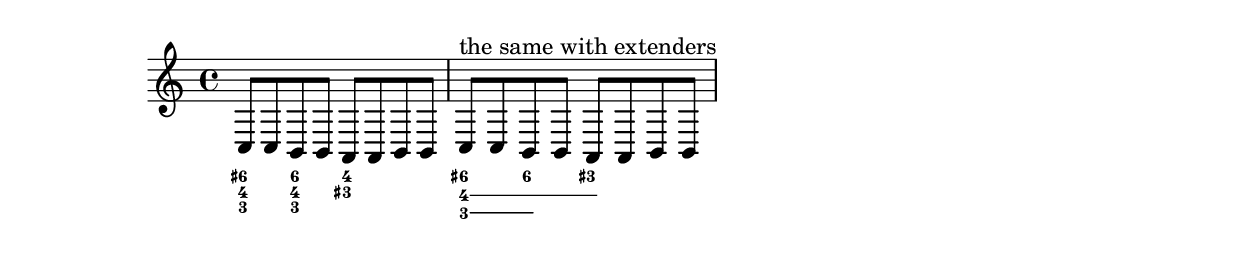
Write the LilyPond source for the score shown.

\header {

  texidoc = "Figured bass extender lines run between repeated bass
figures. They are switched on with @code{useBassFigureExtenders}"

}

\version "2.7.39"
\paper {
  ragged-right = ##t
}

<<
  \relative \new Voice {
    c8 c  b b  a a  b b  
    c^"the same with extenders" c  b b  a a  b b  
  
  }
 \figures {
    <6+ 4 3>4 <6 4 3> <4 3+> r4
    \set useBassFigureExtenders = ##t
    <6+ 4 3> <6 4 3> <4 3+> r4
  } 
>>
